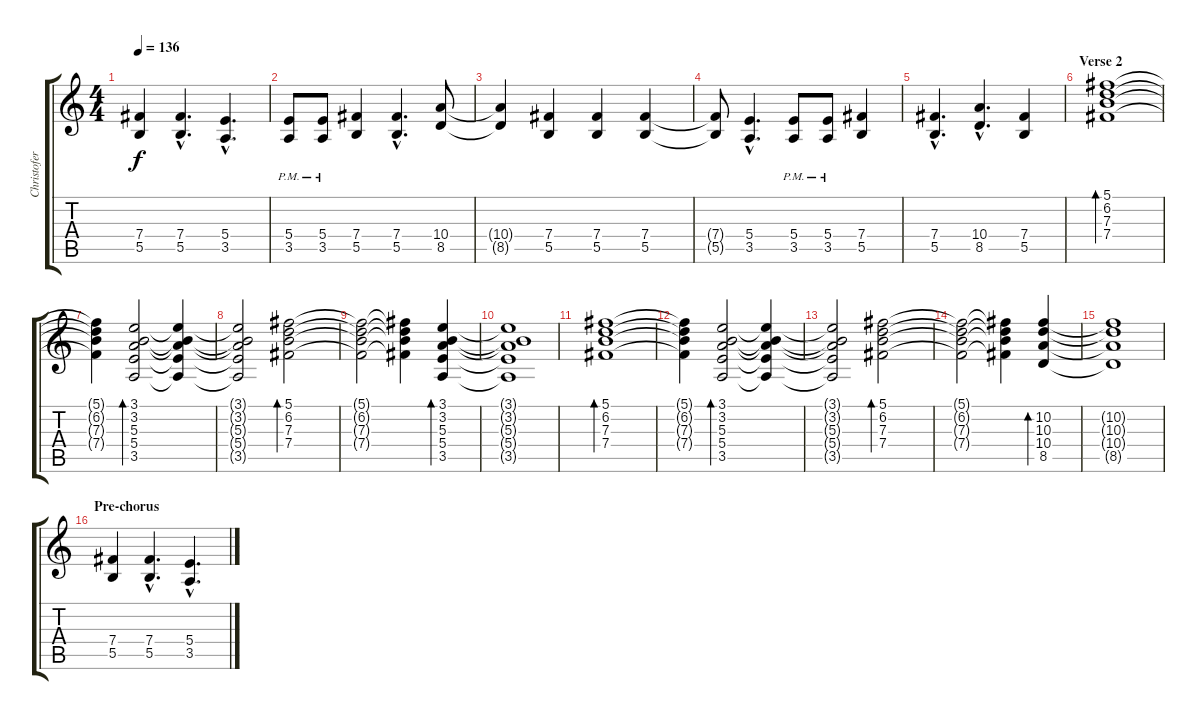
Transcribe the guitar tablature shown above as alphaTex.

\track ("Christofer Johnsson" "Christofer") {instrument overdrivenguitar}
\staff {score tabs}
\tuning (Db4 Ab3 E3 B2 Gb2 Db2) {hide}
\ts (4 4)
\tempo 136
\clef g2
\ks c
(7.4 5.5).4{dy f instrument overdrivenguitar} (7.4{hac} 5.5{hac}).4{d} (5.4{hac} 3.5{hac}).4{d} |
(5.4{pm} 3.5{pm}).8 (5.4{pm} 3.5{pm}).8 (7.4 5.5).4 (7.4{hac} 5.5{hac}).4{d} (10.4 8.5).8 |
(10.4{t} 8.5{t}).4 (7.4 5.5).4 (7.4 5.5).4 (7.4 5.5).4 |
(7.4{t} 5.5{t}).8 (5.4{hac} 3.5{hac}).4{d} (5.4{pm} 3.5{pm}).8 (5.4{pm} 3.5{pm}).8 (7.4 5.5).4 |
(7.4{hac} 5.5{hac}).4{d} (10.4{hac} 8.5{hac}).4{d} (7.4 5.5).4 |
\section ("" "Verse 2")
(5.1 6.2 7.3 7.4).1{bd 60 instrument acousticguitarsteel} |
(5.1{t} 6.2{t} 7.3{t} 7.4{t}).4 (3.1 3.2 5.3 5.4 3.5).2{bd 30} (3.1{t} 3.2{t} 5.3{t} 5.4{t} 3.5{t}).4 |
(3.1{t} 3.2{t} 5.3{t} 5.4{t} 3.5{t}).2 (5.1 6.2 7.3 7.4).2{bd 60} |
(5.1{t} 6.2{t} 7.3{t} 7.4{t}).2 (5.1{t} 6.2{t} 7.3{t} 7.4{t}).4 (3.1 3.2 5.3 5.4 3.5).4{bd 30} |
(3.1{t} 3.2{t} 5.3{t} 5.4{t} 3.5{t}).1 |
(5.1 6.2 7.3 7.4).1{bd 60} |
(5.1{t} 6.2{t} 7.3{t} 7.4{t}).4 (3.1 3.2 5.3 5.4 3.5).2{bd 30} (3.1{t} 3.2{t} 5.3{t} 5.4{t} 3.5{t}).4 |
(3.1{t} 3.2{t} 5.3{t} 5.4{t} 3.5{t}).2 (5.1 6.2 7.3 7.4).2{bd 60} |
(5.1{t} 6.2{t} 7.3{t} 7.4{t}).2 (5.1{t} 6.2{t} 7.3{t} 7.4{t}).4 (10.2 10.3 10.4 8.5).4{bd 30} |
(10.2{t} 10.3{t} 10.4{t} 8.5{t}).1 |
\section ("" "Pre-chorus")
(7.4 5.5).4{instrument overdrivenguitar} (7.4{hac} 5.5{hac}).4{d} (5.4{hac} 3.5{hac}).4{d}
